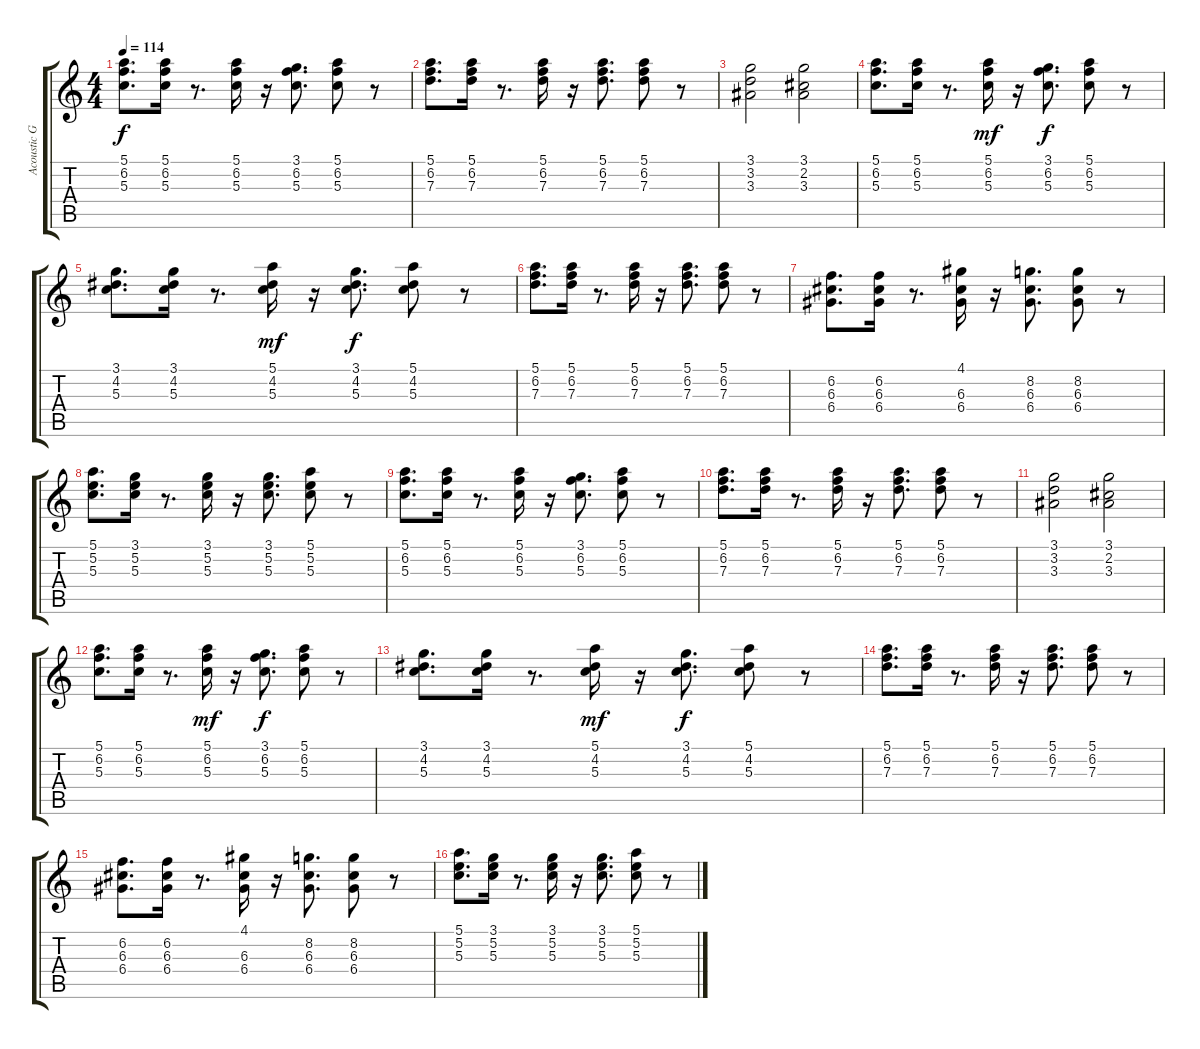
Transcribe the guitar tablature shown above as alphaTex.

\track ("Acoustic Guitar (steel)" "Acoustic G") {instrument acousticguitarsteel}
\staff {score tabs}
\tuning (E4 B3 G3 D3 A2 E2) {hide}
\ts (4 4)
\tempo 114
\clef g2
\ks c
(5.1 6.2 5.3).8{d dy f} (5.1 6.2 5.3).16 r.8{d} (5.1 6.2 5.3).16 r.16 (3.1 6.2 5.3).8{d} (5.1 6.2 5.3).8 r.8 |
(5.1 6.2 7.3).8{d} (5.1 6.2 7.3).16 r.8{d} (5.1 6.2 7.3).16 r.16 (5.1 6.2 7.3).8{d} (5.1 6.2 7.3).8 r.8 |
(3.1 3.2 3.3).2 (3.1 2.2 3.3).2 |
(5.1 6.2 5.3).8{d} (5.1 6.2 5.3).16 r.8{d} (5.1 6.2 5.3).16{dy mf} r.16 (3.1 6.2 5.3).8{d dy f} (5.1 6.2 5.3).8 r.8 |
(3.1 4.2 5.3).8{d} (3.1 4.2 5.3).16 r.8{d} (5.1 4.2 5.3).16{dy mf} r.16 (3.1 4.2 5.3).8{d dy f} (5.1 4.2 5.3).8 r.8 |
(5.1 6.2 7.3).8{d} (5.1 6.2 7.3).16 r.8{d} (5.1 6.2 7.3).16 r.16 (5.1 6.2 7.3).8{d} (5.1 6.2 7.3).8 r.8 |
(6.2 6.3 6.4).8{d} (6.2 6.3 6.4).16 r.8{d} (4.1 6.3 6.4).16 r.16 (8.2 6.3 6.4).8{d} (8.2 6.3 6.4).8 r.8 |
(5.1 5.2 5.3).8{d} (3.1 5.2 5.3).16 r.8{d} (3.1 5.2 5.3).16 r.16 (3.1 5.2 5.3).8{d} (5.1 5.2 5.3).8 r.8 |
(5.1 6.2 5.3).8{d} (5.1 6.2 5.3).16 r.8{d} (5.1 6.2 5.3).16 r.16 (3.1 6.2 5.3).8{d} (5.1 6.2 5.3).8 r.8 |
(5.1 6.2 7.3).8{d} (5.1 6.2 7.3).16 r.8{d} (5.1 6.2 7.3).16 r.16 (5.1 6.2 7.3).8{d} (5.1 6.2 7.3).8 r.8 |
(3.1 3.2 3.3).2 (3.1 2.2 3.3).2 |
(5.1 6.2 5.3).8{d} (5.1 6.2 5.3).16 r.8{d} (5.1 6.2 5.3).16{dy mf} r.16 (3.1 6.2 5.3).8{d dy f} (5.1 6.2 5.3).8 r.8 |
(3.1 4.2 5.3).8{d} (3.1 4.2 5.3).16 r.8{d} (5.1 4.2 5.3).16{dy mf} r.16 (3.1 4.2 5.3).8{d dy f} (5.1 4.2 5.3).8 r.8 |
(5.1 6.2 7.3).8{d} (5.1 6.2 7.3).16 r.8{d} (5.1 6.2 7.3).16 r.16 (5.1 6.2 7.3).8{d} (5.1 6.2 7.3).8 r.8 |
(6.2 6.3 6.4).8{d} (6.2 6.3 6.4).16 r.8{d} (4.1 6.3 6.4).16 r.16 (8.2 6.3 6.4).8{d} (8.2 6.3 6.4).8 r.8 |
(5.1 5.2 5.3).8{d} (3.1 5.2 5.3).16 r.8{d} (3.1 5.2 5.3).16 r.16 (3.1 5.2 5.3).8{d} (5.1 5.2 5.3).8 r.8
